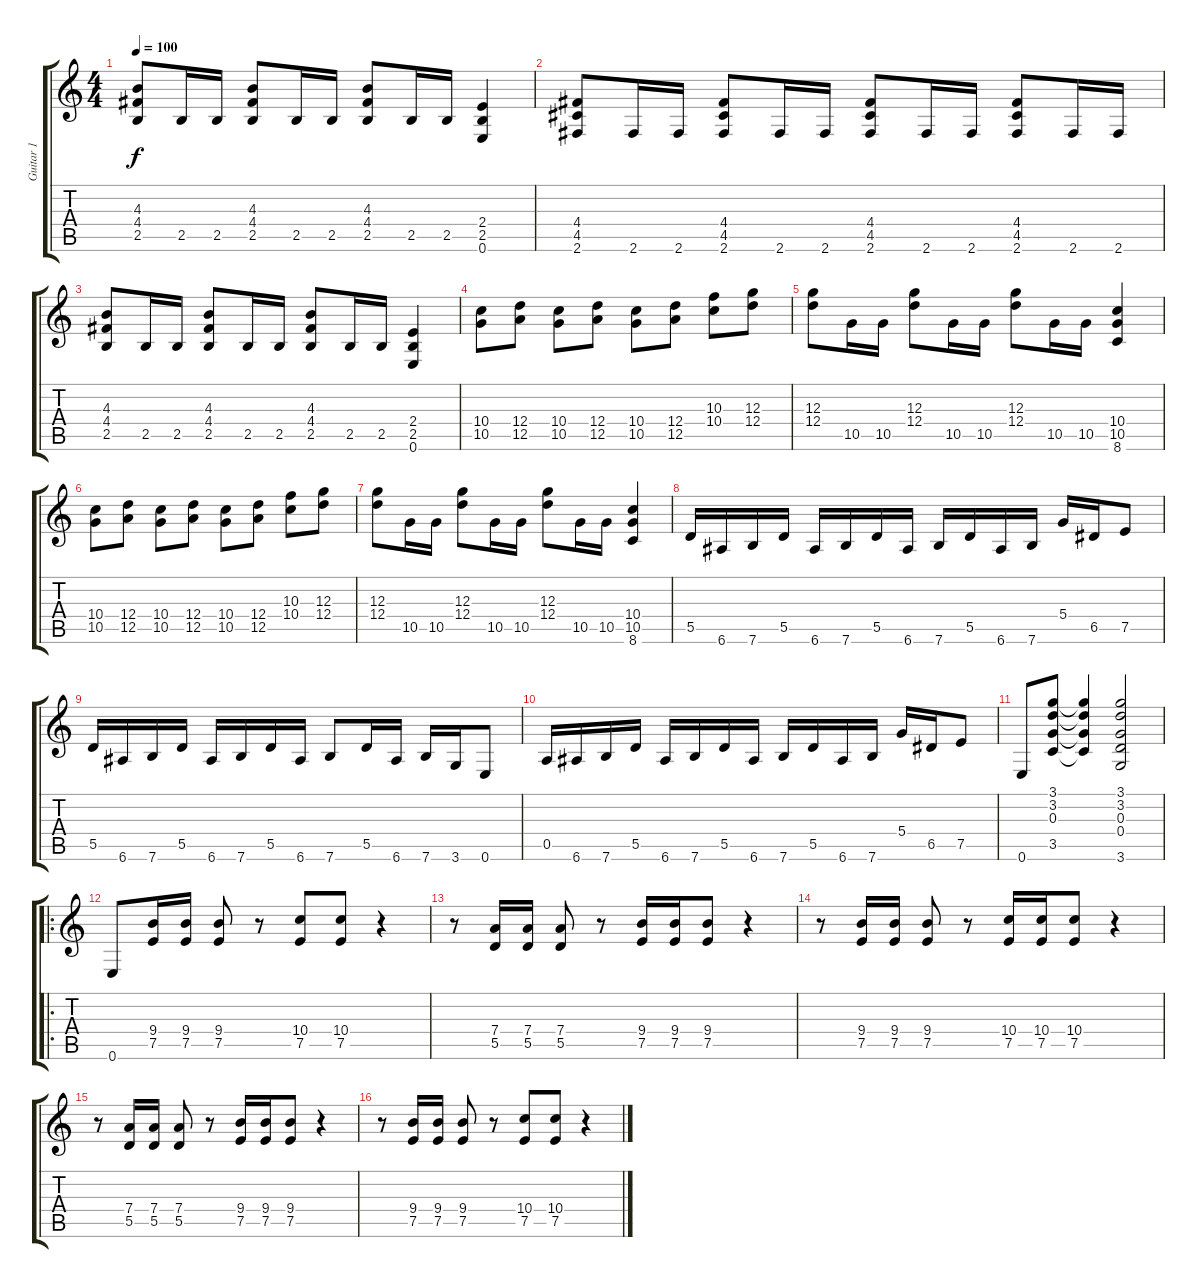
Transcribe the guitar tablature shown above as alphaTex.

\track ("Guitar 1" "Guitar 1") {instrument distortionguitar}
\staff {score tabs}
\tuning (E4 B3 G3 D3 A2 E2) {hide}
\ts (4 4)
\tempo 100
\clef g2
\ks c
(4.3 4.4 2.5).8{dy f} 2.5.16 2.5.16 (4.3 4.4 2.5).8 2.5.16 2.5.16 (4.3 4.4 2.5).8 2.5.16 2.5.16 (2.4 2.5 0.6).4 |
(4.4 4.5 2.6).8 2.6.16 2.6.16 (4.4 4.5 2.6).8 2.6.16 2.6.16 (4.4 4.5 2.6).8 2.6.16 2.6.16 (4.4 4.5 2.6).8 2.6.16 2.6.16 |
(4.3 4.4 2.5).8 2.5.16 2.5.16 (4.3 4.4 2.5).8 2.5.16 2.5.16 (4.3 4.4 2.5).8 2.5.16 2.5.16 (2.4 2.5 0.6).4 |
(10.4 10.5).8 (12.4 12.5).8 (10.4 10.5).8 (12.4 12.5).8 (10.4 10.5).8 (12.4 12.5).8 (10.3 10.4).8 (12.3 12.4).8 |
(12.3 12.4).8 10.5.16 10.5.16 (12.3 12.4).8 10.5.16 10.5.16 (12.3 12.4).8 10.5.16 10.5.16 (10.4 10.5 8.6).4 |
(10.4 10.5).8 (12.4 12.5).8 (10.4 10.5).8 (12.4 12.5).8 (10.4 10.5).8 (12.4 12.5).8 (10.3 10.4).8 (12.3 12.4).8 |
(12.3 12.4).8 10.5.16 10.5.16 (12.3 12.4).8 10.5.16 10.5.16 (12.3 12.4).8 10.5.16 10.5.16 (10.4 10.5 8.6).4 |
5.5.16 6.6.16 7.6.16 5.5.16 6.6.16 7.6.16 5.5.16 6.6.16 7.6.16 5.5.16 6.6.16 7.6.16 5.4.16 6.5.16 7.5.8 |
5.5.16 6.6.16 7.6.16 5.5.16 6.6.16 7.6.16 5.5.16 6.6.16 7.6.8 5.5.16 6.6.16 7.6.16 3.6.16 0.6.8 |
0.5.16 6.6.16 7.6.16 5.5.16 6.6.16 7.6.16 5.5.16 6.6.16 7.6.16 5.5.16 6.6.16 7.6.16 5.4.16 6.5.16 7.5.8 |
0.6.8 (3.1 3.2 0.3 3.5).8 (3.1{t} 3.2{t} 0.3{t} 3.5{t}).4 (3.1 3.2 0.3 0.4 3.6).2 |
\ro
0.6.8 (9.4 7.5).16 (9.4 7.5).16 (9.4 7.5).8 r.8 (10.4 7.5).8 (10.4 7.5).8 r.4 |
r.8 (7.4 5.5).16 (7.4 5.5).16 (7.4 5.5).8 r.8 (9.4 7.5).16 (9.4 7.5).16 (9.4 7.5).8 r.4 |
r.8 (9.4 7.5).16 (9.4 7.5).16 (9.4 7.5).8 r.8 (10.4 7.5).16 (10.4 7.5).16 (10.4 7.5).8 r.4 |
r.8 (7.4 5.5).16 (7.4 5.5).16 (7.4 5.5).8 r.8 (9.4 7.5).16 (9.4 7.5).16 (9.4 7.5).8 r.4 |
r.8 (9.4 7.5).16 (9.4 7.5).16 (9.4 7.5).8 r.8 (10.4 7.5).8 (10.4 7.5).8 r.4
